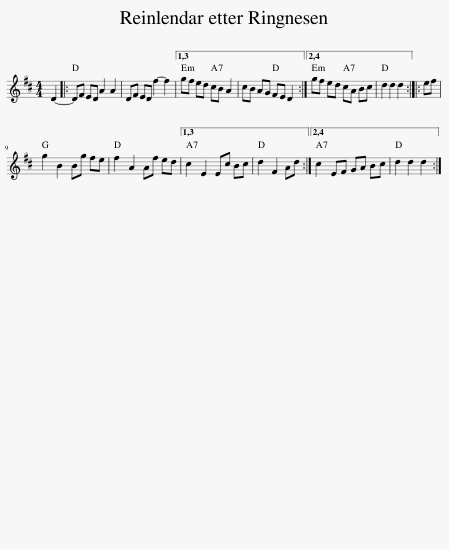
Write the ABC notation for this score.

X:1
L:1/8
M:4/4
I:linebreak $
K:D
V:1 treble
V:1
 D2- |: DF ED A2 A2 | DF ED f2- f2 |1,3 gf ed cB A2 | cB AG FE D2 :|2,4 %5
 gf ed cA Bc | d2 d2 d2 :: ef |$ g2 B2 Bg fe | f2 A2 Af ed |1,3 %10
 c2 E2 Ec Bc | d2 F2 Ad :|2,4 c2 EF GA Bc | d2 d2 d2 :| %14
